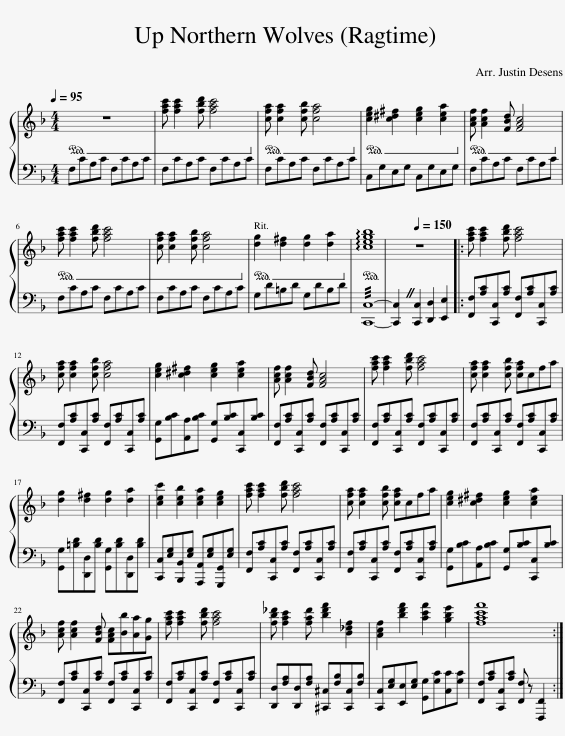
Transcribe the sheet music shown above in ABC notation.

X:1
%%score { 1 | 2 }
L:1/8
Q:1/4=95
M:4/4
I:linebreak $
K:F
V:1 treble
V:2 bass
V:1
!ped! z8 | [fac'] [fac']2 [fbd'] [fac']4!ped-up! |!ped! [cfa] [cfa]2 [cfb] [cfa]4!ped-up! |!ped! [ceg]2 [c^d^f]2 [ceg]2 [cea]2!ped-up! |!ped! [Acf] [Acf]2 [FBd] [FAc]4!ped-up! |$ %5
!ped! [fac'] [fac']2 [fbd'] [fac']4 | [cfa] [cfa]2 [cfb] [cfa]4!ped-up! |[Q:1/4=93]!ped! [dg]2[Q:1/4=86] [d^f]2[Q:1/4=80] [dg]2[Q:1/4=75] [da]2!ped-up! |[Q:1/4=100]!ped! !arpeggio![cegb]8!ped-up! | z8[Q:1/4=150] |: %10
 [fac'] [fac']2 [fbd'] [fac']4 |$ [cfa] [cfa]2 [cfb] [cfa]4 | [ceg]2 [c^d^f]2 [ceg]2 [cea]2 | [Acf] [Acf]2 [FBd] [FAc]4 | [fac'] [fac']2 [fbd'] [fac']4 | %15
 [cfa] [cfa]2 [cfb] [cfa]cfa |$ [dg]2 [d^f]2 [dg]2 [da]2 | [cec']2 [ceb]2 [cea]2 [ceg]2 | [fac'] [fac']2 [fbd'] [fac']4 | [cfa] [cfa]2 [cfb] [cfa]cfa | %20
 [ceg]2 [c^d^f]2 [ceg]2 [cea]2 |$ [Acf] [Acf]2 [FBd] [FAc][Bb][Aa][Gg] | [fac'] [fac']2 [fbd'] [fac']4 | [fb_d'] [fac']2 [fad'] [bd'f']2 [B_df]2 | [Acf]2 [bd'f']2 [ac'f']2 [gbe']2 | %25
 [fac'f']8 :| %26
V:2
 F,CA,C F,CA,C | F,CA,C F,CA,C | F,CA,C F,CA,C | C,G,E,G, C,G,E,G, | F,CA,C F,CA,C |$ %5
 F,CA,C F,CA,C | F,CA,C F,CA,C | G,D=B,D G,DB,D | !///![C,,C,]8- | [C,,C,]2 [C,,C,]2 [D,,D,]2 [E,,E,]2 |: %10
 [F,,F,][A,C][C,,C,][A,C] [F,,F,][A,C][C,,C,][A,C] |$ [F,,F,][A,C][C,,C,][A,C] [F,,F,][A,C][C,,C,][A,C] | [G,,G,][B,C][A,,A,][B,C] [G,,G,][B,C][C,,C,][B,C] | [F,,F,][A,C][C,,C,][A,C] [F,,F,][A,C][C,,C,][A,C] | [F,,F,][A,C][C,,C,][A,C] [F,,F,][A,C][C,,C,][A,C] | %15
 [F,,F,][A,C][C,,C,][A,C] [F,,F,][A,C][C,,C,][A,C] |$ [G,,G,][=B,D][D,,D,][B,D] [G,,G,][B,D][D,,D,][B,D] | [C,,C,][E,G,][B,,,B,,][E,G,] [A,,,A,,][E,G,][G,,,G,,][E,G,] | [F,,F,][A,C][C,,C,][A,C] [F,,F,][A,C][C,,C,][A,C] | [F,,F,][A,C][C,,C,][A,C] [F,,F,][A,C][C,,C,][A,C] | %20
 [G,,G,][B,C][A,,A,][B,C] [G,,G,][B,C][C,,C,][B,C] |$ [F,,F,][A,C][C,,C,][A,C] [F,,F,][A,C][C,,C,][A,C] | [F,,F,][A,C][C,,C,][A,C] [F,,F,][A,C][C,,C,][A,C] | [D,,D,][F,A,][D,,D,][F,A,] [^C,,^C,][F,B,][C,,C,][F,B,] | [C,,C,][E,G,][E,,E,][E,G,] [G,,G,][G,C][C,C][G,C] | %25
 [F,,F,][A,C][C,,C,][A,C] [F,,F,] z [F,,,F,,]2 :| %26
